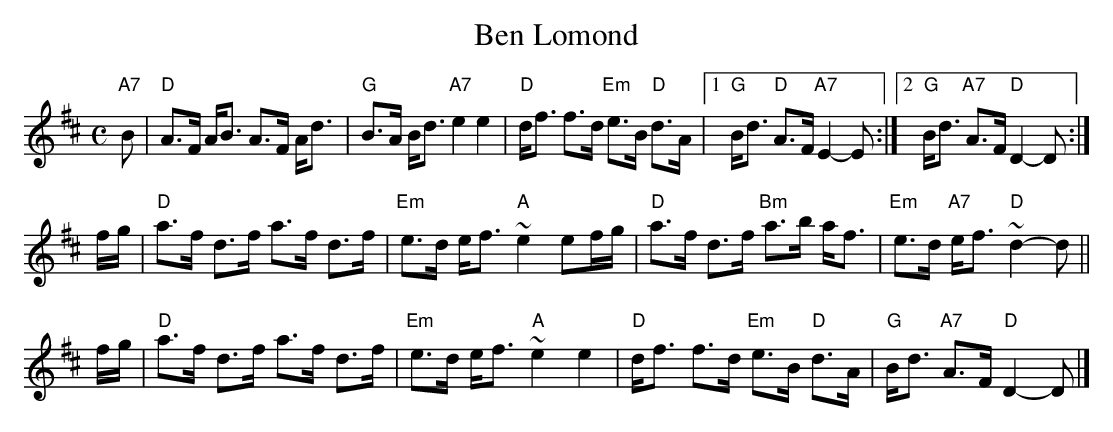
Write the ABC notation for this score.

X:1
T: Ben Lomond
M: C
L: 1/8
K: D
"A7"B \
| "D"A>F A<B A>F A<d | "G"B>A B<d "A7"e2 e2 \
| "D"d<f f>d "Em"e>B "D"d>A |1 "G"B<d "D"A>F "A7"E2-E :|2 "G"B<d "A7"A>F "D"D2-D :|
f/g/ \
| "D"a>f d>f a>f d>f | "Em"e>d e<f "A"~e2 ef/g/ \
| "D"a>f d>f "Bm"a>b a<f | "Em"e>d "A7"e<f "D"~d2-d ||
f/g/ \
| "D"a>f d>f a>f d>f | "Em"e>d e<f "A"~e2 e2 \
| "D"d<f f>d "Em"e>B "D"d>A | "G"B<d "A7"A>F "D"D2-D |]
